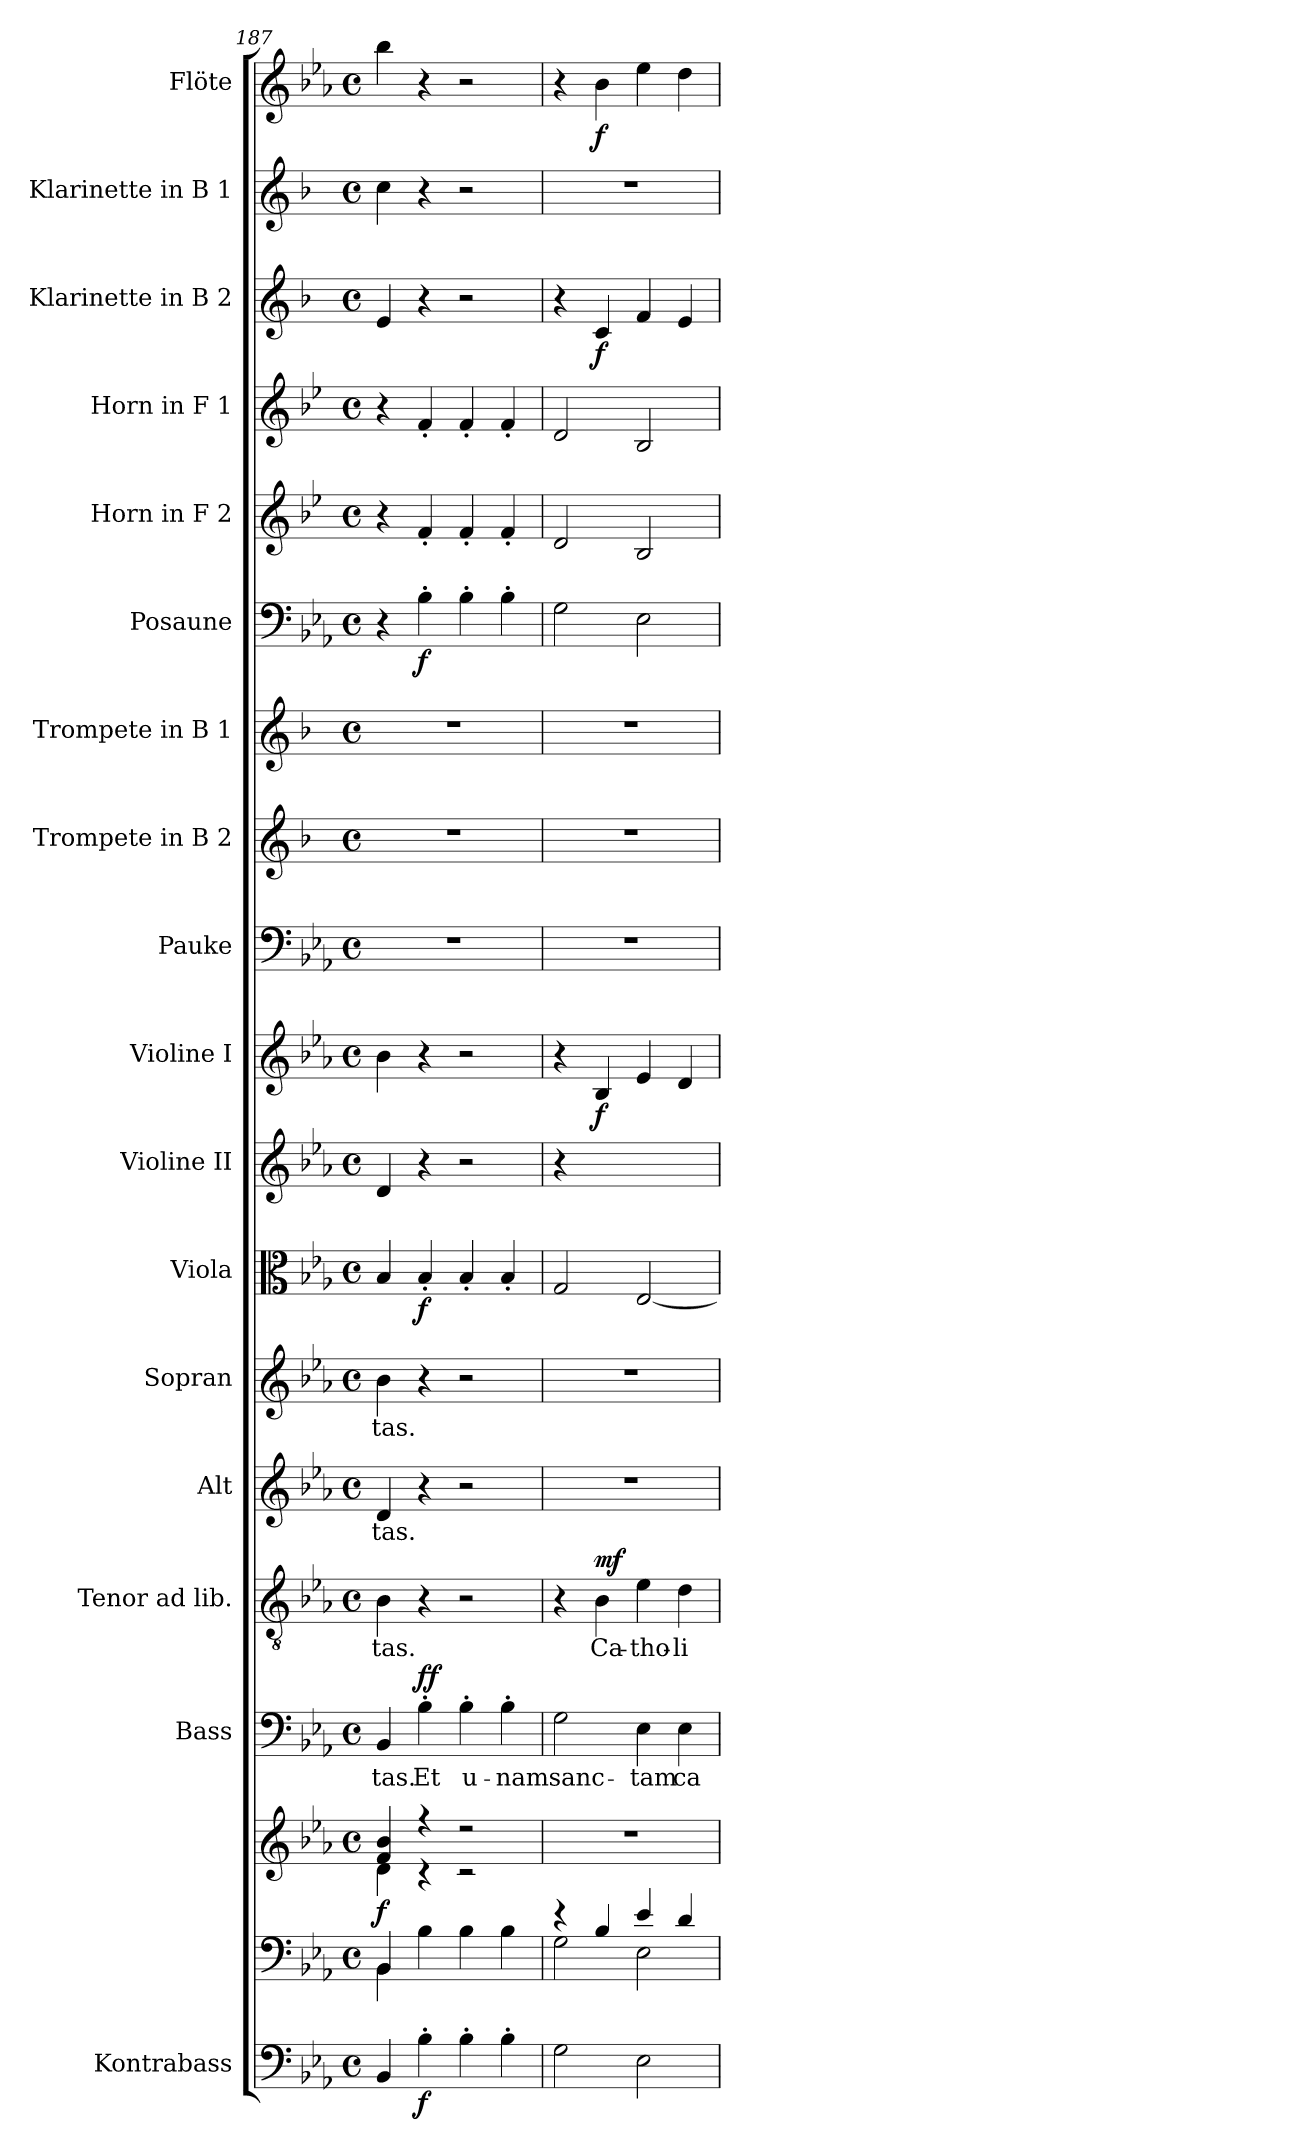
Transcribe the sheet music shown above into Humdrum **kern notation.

**kern	**dynam	**kern	**kern	**dynam	**kern	**text	**dynam	**kern	**text	**dynam	**kern	**text	**kern	**text	**kern	**dynam	**kern	**kern	**dynam	**kern	**kern	**kern	**kern	**dynam	**kern	**kern	**kern	**dynam	**kern	**kern	**dynam
*part18	*part18	*part17	*part17	*part17	*part16	*part16	*part16	*part15	*part15	*part15	*part14	*part14	*part13	*part13	*part12	*part12	*part11	*part10	*part10	*part9	*part8	*part7	*part6	*part6	*part5	*part4	*part3	*part3	*part2	*part1	*part1
*staff19	*staff19	*staff18	*staff17	*staff17/18	*staff16	*staff16	*staff16	*staff15	*staff15	*staff15	*staff14	*staff14	*staff13	*staff13	*staff12	*staff12	*staff11	*staff10	*staff10	*staff9	*staff8	*staff7	*staff6	*staff6	*staff5	*staff4	*staff3	*staff3	*staff2	*staff1	*staff1
*I"Kontrabass	*	*	*	*	*I"Bass	*	*	*I"Tenor ad lib.	*	*	*I"Alt	*	*I"Sopran	*	*I"Viola	*	*I"Violine II	*I"Violine I	*	*I"Pauke	*I"Trompete in B 2	*I"Trompete in B 1	*I"Posaune	*	*I"Horn in F 2	*I"Horn in F 1	*I"Klarinette in B 2	*	*I"Klarinette in B 1	*I"Flöte	*
*I'Kb.	*	*	*	*	*I'B	*	*	*I'T	*	*	*I'A	*	*I'S	*	*I'Vla.	*	*I'Vl. II	*I'Vl. I	*	*I'Pk.	*	*	*I'Pos.	*	*I'Hrn. 2	*I'Hrn. 1	*	*	*	*I'Fl.	*
*clefF4	*	*clefF4	*clefG2	*	*clefF4	*	*	*clefGv2	*	*	*clefG2	*	*clefG2	*	*clefC3	*	*clefG2	*clefG2	*	*clefF4	*clefG2	*clefG2	*clefF4	*	*clefG2	*clefG2	*clefG2	*	*clefG2	*clefG2	*
*ITrd7c12	*	*	*	*	*	*	*	*	*	*	*	*	*	*	*	*	*	*	*	*	*ITrd1c2	*ITrd1c2	*	*	*ITrd4c7	*ITrd4c7	*ITrd1c2	*	*ITrd1c2	*	*
*k[b-e-a-]	*	*k[b-e-a-]	*k[b-e-a-]	*	*k[b-e-a-]	*	*	*k[b-e-a-]	*	*	*k[b-e-a-]	*	*k[b-e-a-]	*	*k[b-e-a-]	*	*k[b-e-a-]	*k[b-e-a-]	*	*k[b-e-a-]	*k[b-e-a-]	*k[b-e-a-]	*k[b-e-a-]	*	*k[b-e-a-]	*k[b-e-a-]	*k[b-e-a-]	*	*k[b-e-a-]	*k[b-e-a-]	*
*E-:	*	*E-:	*E-:	*	*E-:	*	*	*E-:	*	*	*E-:	*	*E-:	*	*E-:	*	*E-:	*E-:	*	*E-:	*E-:	*E-:	*E-:	*	*E-:	*E-:	*E-:	*	*E-:	*E-:	*
*M4/4	*	*M4/4	*M4/4	*	*M4/4	*	*	*M4/4	*	*	*M4/4	*	*M4/4	*	*M4/4	*	*M4/4	*M4/4	*	*M4/4	*M4/4	*M4/4	*M4/4	*	*M4/4	*M4/4	*M4/4	*	*M4/4	*M4/4	*
*met(c)	*	*met(c)	*met(c)	*	*met(c)	*	*	*met(c)	*	*	*met(c)	*	*met(c)	*	*met(c)	*	*met(c)	*met(c)	*	*met(c)	*met(c)	*met(c)	*met(c)	*	*met(c)	*met(c)	*met(c)	*	*met(c)	*met(c)	*
=187	=187	=187	=187	=187	=187	=187	=187	=187	=187	=187	=187	=187	=187	=187	=187	=187	=187	=187	=187	=187	=187	=187	=187	=187	=187	=187	=187	=187	=187	=187	=187
*	*	*^	*^	*	*	*	*	*	*	*	*	*	*	*	*	*	*	*	*	*	*	*	*	*	*	*	*	*	*	*	*
!	!	!	!	!	!	!LO:DY:b	!	!LO:LY:b	!	!	!LO:LY:b	!	!	!LO:LY:b	!	!LO:LY:b	!	!	!	!	!	!	!	!	!	!	!	!	!	!	!	!	!
4BBB-/	.	4BB-/	4BB-\	4f/ 4b-/	4d\	f	4BB-/	-tas.	.	4B-\	-tas.	.	4d/	-tas.	4b-\	-tas.	4B-/	.	4d/	4b-\	.	1r	1r	1r	4r	.	4r	4r	4d/	.	4b-\	4bb-\	.
!	!LO:DY:b	!	!	!	!	!	!	!LO:LY:b	!LO:DY:a	!	!	!	!	!	!	!	!	!LO:DY:b	!	!	!	!	!	!	!	!LO:DY:b	!	!	!	!	!	!	!
4BB-'>\	f	4ryy	4B-\	4r	4r	.	4B-'>\	Et	ff	4r	.	.	4r	.	4r	.	4B-'</	f	4r	4r	.	.	.	.	4B-'>\	f	4B-'</	4B-'</	4r	.	4r	4r	.
!	!	!	!	!	!	!	!	!LO:LY:b	!	!	!	!	!	!	!	!	!	!	!	!	!	!	!	!	!	!	!	!	!	!	!	!	!
4BB-'>\	.	2ryy	4B-\	2r	2r	.	4B-'>\	u-	.	2r	.	.	2r	.	2r	.	4B-'</	.	2r	2r	.	.	.	.	4B-'>\	.	4B-'</	4B-'</	2r	.	2r	2r	.
!	!	!	!	!	!	!	!	!LO:LY:b	!	!	!	!	!	!	!	!	!	!	!	!	!	!	!	!	!	!	!	!	!	!	!	!	!
4BB-'>\	.	.	4B-\	.	.	.	4B-'>\	-nam	.	.	.	.	.	.	.	.	4B-'</	.	.	.	.	.	.	.	4B-'>\	.	4B-'</	4B-'</	.	.	.	.	.
*	*	*	*	*v	*v	*	*	*	*	*	*	*	*	*	*	*	*	*	*	*	*	*	*	*	*	*	*	*	*	*	*	*	*
=188	=188	=188	=188	=188	=188	=188	=188	=188	=188	=188	=188	=188	=188	=188	=188	=188	=188	=188	=188	=188	=188	=188	=188	=188	=188	=188	=188	=188	=188	=188	=188	=188
!	!	!	!	!	!	!	!LO:LY:b	!	!	!	!	!	!	!	!	!	!	!	!	!	!	!	!	!	!	!	!	!	!	!	!	!
2GG\	.	4re	2G\	1r	.	2G\	sanc-	.	4r	.	.	1r	.	1r	.	2G/	.	4r	4r	.	1r	1r	1r	2G\	.	2G/	2G/	4r	.	1r	4r	.
!	!	!	!	!	!	!	!	!	!	!LO:LY:b	!LO:DY:a	!	!	!	!	!	!	!	!	!LO:DY:b	!	!	!	!	!	!	!	!	!LO:DY:b	!	!	!LO:DY:b
.	.	4B-/	.	.	.	.	.	.	4B-\	Ca-	mf	.	.	.	.	.	.	2.ryy	4B-/	f	.	.	.	.	.	.	.	4B-/	f	.	4b-\	f
!	!	!	!	!	!	!	!LO:LY:b	!	!	!LO:LY:b	!	!	!	!	!	!	!	!	!	!	!	!	!	!	!	!	!	!	!	!	!	!
2EE-\	.	4e-/	2E-\	.	.	4E-\	-tam	.	4e-\	-tho-	.	.	.	.	.	[2E-/	.	.	4e-/	.	.	.	.	2E-\	.	2E-/	2E-/	4e-/	.	.	4ee-\	.
!	!	!	!	!	!	!	!LO:LY:b	!	!	!LO:LY:b	!	!	!	!	!	!	!	!	!	!	!	!	!	!	!	!	!	!	!	!	!	!
.	.	4d/	.	.	.	4E-\	ca-	.	4d\	-li-	.	.	.	.	.	.	.	.	4d/	.	.	.	.	.	.	.	.	4d/	.	.	4dd\	.
*	*	*v	*v	*	*	*	*	*	*	*	*	*	*	*	*	*	*	*	*	*	*	*	*	*	*	*	*	*	*	*	*	*
=	=	=	=	=	=	=	=	=	=	=	=	=	=	=	=	=	=	=	=	=	=	=	=	=	=	=	=	=	=	=	=
*-	*-	*-	*-	*-	*-	*-	*-	*-	*-	*-	*-	*-	*-	*-	*-	*-	*-	*-	*-	*-	*-	*-	*-	*-	*-	*-	*-	*-	*-	*-	*-
